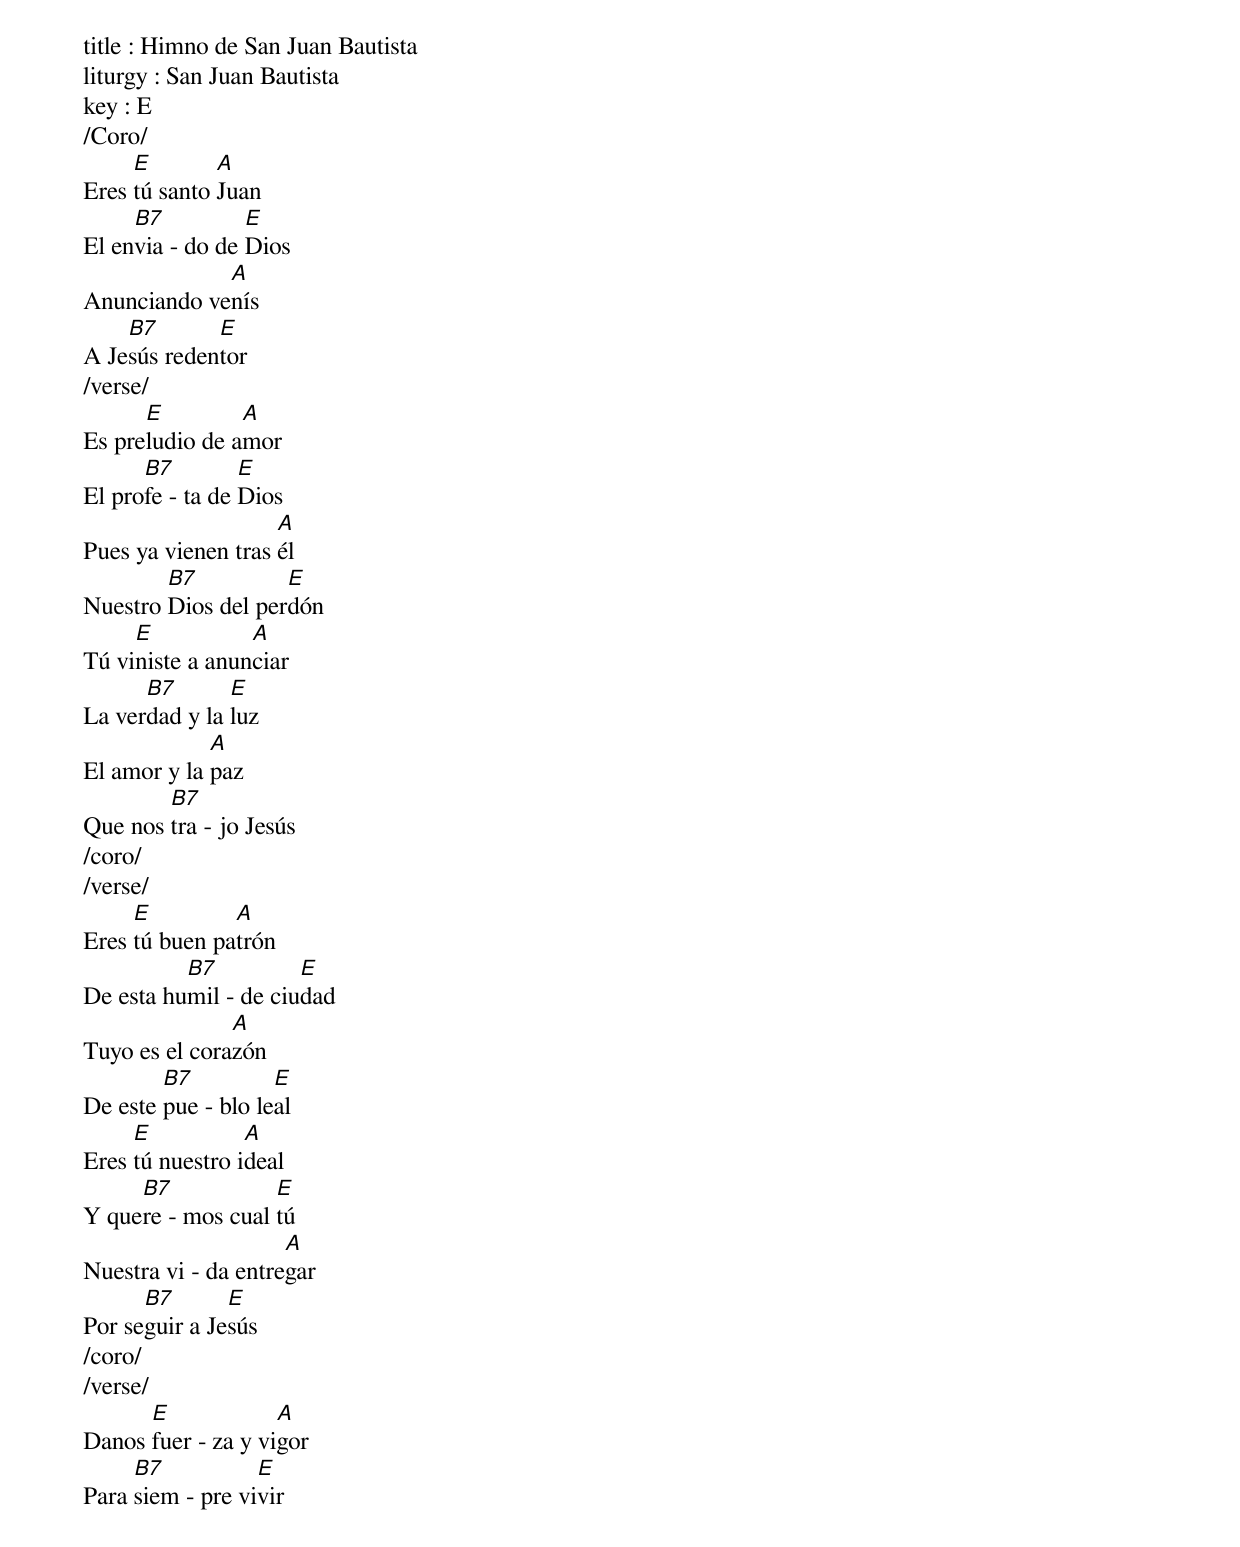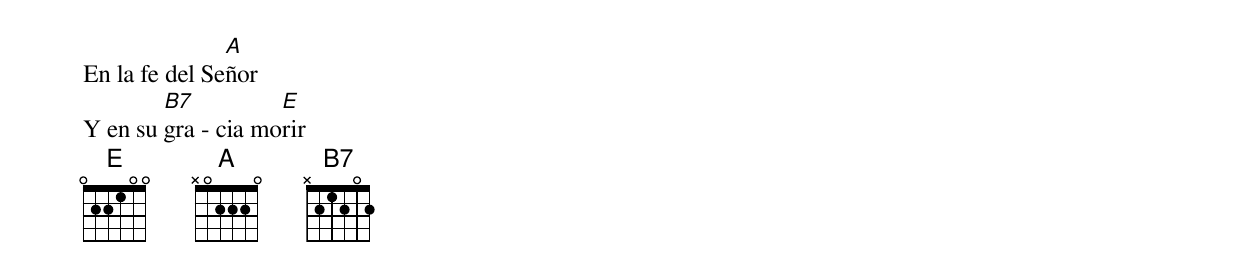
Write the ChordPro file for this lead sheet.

title : Himno de San Juan Bautista
liturgy : San Juan Bautista
key : E
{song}
/Coro/
Eres [E]tú santo [A]Juan
El en[B7]via - do de [E]Dios
Anunciando ve[A]nís
A Je[B7]sús reden[E]tor
/verse/
Es pre[E]ludio de a[A]mor
El pro[B7]fe - ta de [E]Dios
Pues ya vienen tras [A]él
Nuestro [B7]Dios del per[E]dón
Tú vi[E]niste a anun[A]ciar
La ver[B7]dad y la [E]luz
El amor y la [A]paz
Que nos [B7]tra - jo Jesús
/coro/
/verse/
Eres [E]tú buen pa[A]trón
De esta hu[B7]mil - de ciu[E]dad
Tuyo es el cora[A]zón
De este [B7]pue - blo le[E]al
Eres [E]tú nuestro i[A]deal
Y que[B7]re - mos cual [E]tú
Nuestra vi - da entre[A]gar
Por se[B7]guir a Je[E]sús
/coro/
/verse/
Danos [E]fuer - za y vi[A]gor
Para [B7]siem - pre vi[E]vir
En la fe del Se[A]ñor
Y en su [B7]gra - cia mo[E]rir
